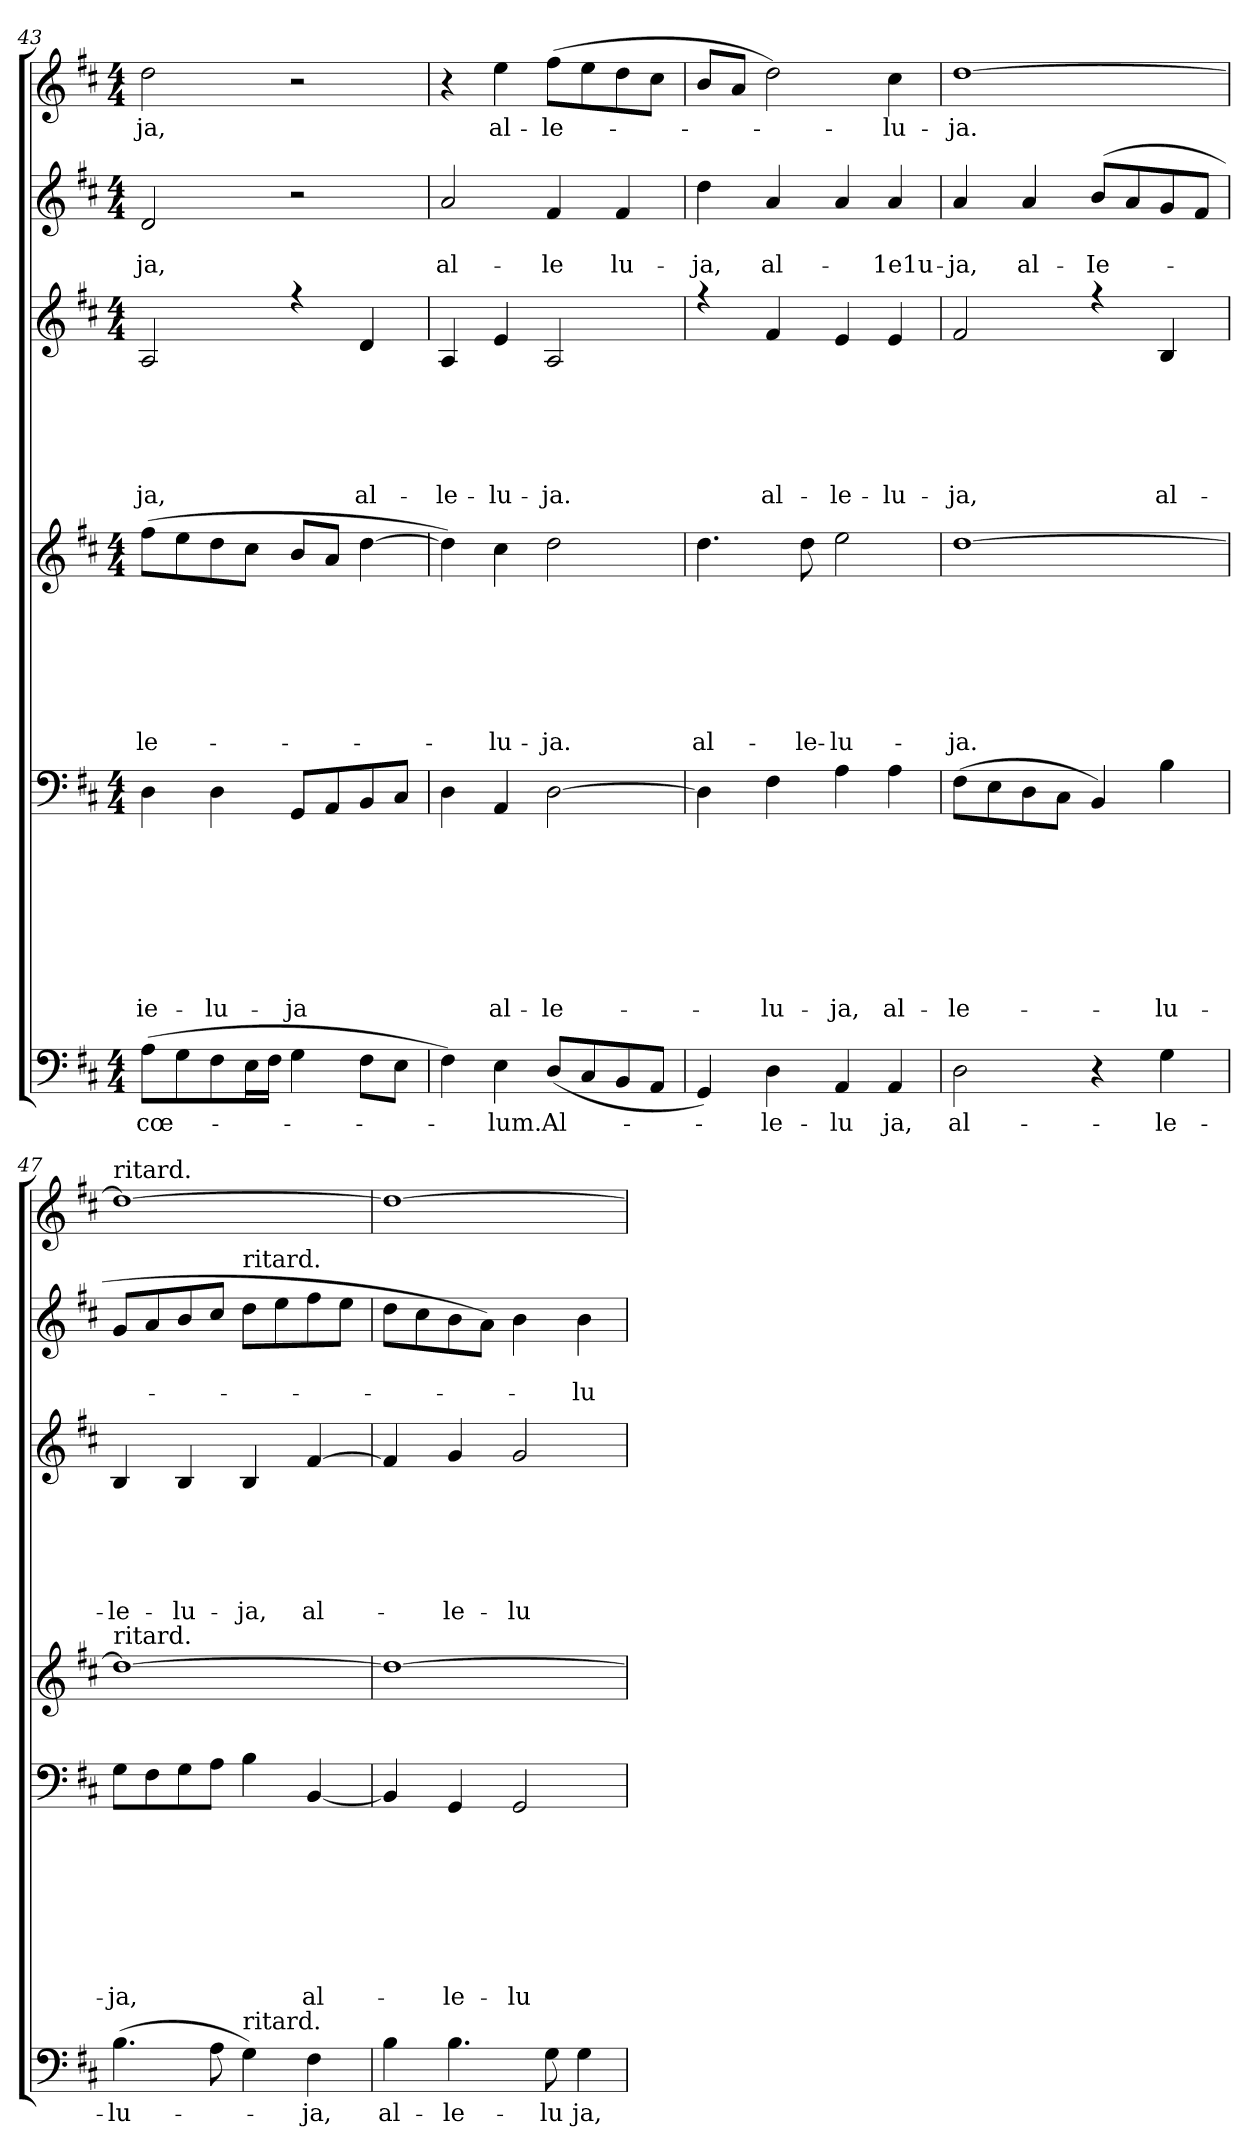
**kern	**text	**kern	**text	**text	**text	**text	**text	**text	**text	**text	**kern	**text	**text	**text	**text	**text	**text	**text	**kern	**text	**text	**text	**text	**text	**kern	**text	**text	**kern	**text
*part6	*part6	*part5	*part5	*part5	*part5	*part5	*part5	*part5	*part5	*part5	*part4	*part4	*part4	*part4	*part4	*part4	*part4	*part4	*part3	*part3	*part3	*part3	*part3	*part3	*part2	*part2	*part2	*part1	*part1
*staff6	*staff6	*staff5	*staff5	*staff5	*staff5	*staff5	*staff5	*staff5	*staff5	*staff5	*staff4	*staff4	*staff4	*staff4	*staff4	*staff4	*staff4	*staff4	*staff3	*staff3	*staff3	*staff3	*staff3	*staff3	*staff2	*staff2	*staff2	*staff1	*staff1
*clefF4	*	*clefF4	*	*	*	*	*	*	*	*	*clefG2	*	*	*	*	*	*	*	*clefG2	*	*	*	*	*	*clefG2	*	*	*clefG2	*
*	*	*	*	*	*	*	*	*	*	*	*ITrd7c12	*	*	*	*	*	*	*	*	*	*	*	*	*	*	*	*	*	*
*k[f#c#]	*	*k[f#c#]	*	*	*	*	*	*	*	*	*k[f#c#]	*	*	*	*	*	*	*	*k[f#c#]	*	*	*	*	*	*k[f#c#]	*	*	*k[f#c#]	*
*D:	*	*D:	*	*	*	*	*	*	*	*	*D:	*	*	*	*	*	*	*	*D:	*	*	*	*	*	*D:	*	*	*D:	*
*M4/4	*	*M4/4	*	*	*	*	*	*	*	*	*M4/4	*	*	*	*	*	*	*	*M4/4	*	*	*	*	*	*M4/4	*	*	*M4/4	*
=43	=43	=43	=43	=43	=43	=43	=43	=43	=43	=43	=43	=43	=43	=43	=43	=43	=43	=43	=43	=43	=43	=43	=43	=43	=43	=43	=43	=43	=43
!	!LO:LY:b	!	!	!	!	!	!	!	!	!LO:LY:b	!	!	!	!	!	!	!	!LO:LY:b	!	!	!	!	!	!LO:LY:b	!	!	!LO:LY:b	!	!LO:LY:b
*	*	*	*	*	*	*	*	*	*	*	*	*	*	*	*	*	*	*	*^	*	*	*	*	*	*	*	*	*	*
(>8A\L	cœ-	4D\	.	.	.	.	.	.	.	-ie-	(>8f#\L	.	.	.	.	.	.	-le-	2A/	1ryy	.	.	.	.	-ja,	2d/	.	-ja,	2dd\	ja,
8G\	.	.	.	.	.	.	.	.	.	.	8e\	.	.	.	.	.	.	.	.	.	.	.	.	.	.	.	.	.	.	.
!	!	!	!	!	!	!	!	!	!	!LO:LY:b	!	!	!	!	!	!	!	!	!	!	!	!	!	!	!	!	!	!	!	!
8F#\	.	4D\	.	.	.	.	.	.	.	-lu-	8d\	.	.	.	.	.	.	.	.	.	.	.	.	.	.	.	.	.	.	.
16E\L	.	.	.	.	.	.	.	.	.	.	8c#\J	.	.	.	.	.	.	.	.	.	.	.	.	.	.	.	.	.	.	.
16F#\JJ	.	.	.	.	.	.	.	.	.	.	.	.	.	.	.	.	.	.	.	.	.	.	.	.	.	.	.	.	.	.
!	!	!	!	!	!	!	!	!	!	!LO:LY:b	!	!	!	!	!	!	!	!	!	!	!	!	!	!	!	!	!	!	!	!
4G\	.	8GG/L	.	.	.	.	.	.	.	-ja	8B/L	.	.	.	.	.	.	.	4r	.	.	.	.	.	.	2r	.	.	2r	.
.	.	8AA/	.	.	.	.	.	.	.	.	8A/J	.	.	.	.	.	.	.	.	.	.	.	.	.	.	.	.	.	.	.
!	!	!	!	!	!	!	!	!	!	!	!	!	!	!	!	!	!	!	!	!	!	!	!	!	!LO:LY:b	!	!	!	!	!
8F#\L	.	8BB/	.	.	.	.	.	.	.	.	[>4d\	.	.	.	.	.	.	.	4d/	.	.	.	.	.	al-	.	.	.	.	.
8E\J	.	8C#/J	.	.	.	.	.	.	.	.	.	.	.	.	.	.	.	.	.	.	.	.	.	.	.	.	.	.	.	.
=44	=44	=44	=44	=44	=44	=44	=44	=44	=44	=44	=44	=44	=44	=44	=44	=44	=44	=44	=44	=44	=44	=44	=44	=44	=44	=44	=44	=44	=44	=44
!	!	!	!	!	!	!	!	!	!	!	!	!	!	!	!	!	!	!	!	!	!	!	!	!	!LO:LY:b	!	!	!LO:LY:b	!	!
4F#\)	.	4D\	.	.	.	.	.	.	.	.	4d\])	.	.	.	.	.	.	.	4A/	1ryy	.	.	.	.	-le-	2a/	.	al-	4r	.
!	!LO:LY:b	!	!	!	!	!	!	!	!	!LO:LY:b	!	!	!	!	!	!	!	!LO:LY:b	!	!	!	!	!	!	!LO:LY:b	!	!	!	!	!LO:LY:b
4E\	-lum.	4AA/	.	.	.	.	.	.	.	al-	4c#\	.	.	.	.	.	.	-lu-	4e/	.	.	.	.	.	-lu-	.	.	.	4ee\	al-
!	!LO:LY:b	!	!	!	!	!	!	!	!	!LO:LY:b	!	!	!	!	!	!	!	!LO:LY:b	!	!	!	!	!	!	!LO:LY:b	!	!	!LO:LY:b	!	!LO:LY:b
(>8D/L	Al-	[>2D\	.	.	.	.	.	.	.	-le-	2d\	.	.	.	.	.	.	-ja.	2A/	.	.	.	.	.	-ja.	4f#/	.	-le	(<8ff#\L	-le-
8C#/	.	.	.	.	.	.	.	.	.	.	.	.	.	.	.	.	.	.	.	.	.	.	.	.	.	.	.	.	8ee\	.
!	!	!	!	!	!	!	!	!	!	!	!	!	!	!	!	!	!	!	!	!	!	!	!	!	!	!	!	!LO:LY:b	!	!
8BB/	.	.	.	.	.	.	.	.	.	.	.	.	.	.	.	.	.	.	.	.	.	.	.	.	.	4f#/	.	lu-	8dd\	.
8AA/J	.	.	.	.	.	.	.	.	.	.	.	.	.	.	.	.	.	.	.	.	.	.	.	.	.	.	.	.	8cc#\J	.
=45	=45	=45	=45	=45	=45	=45	=45	=45	=45	=45	=45	=45	=45	=45	=45	=45	=45	=45	=45	=45	=45	=45	=45	=45	=45	=45	=45	=45	=45	=45
!	!	!	!	!	!	!	!	!	!	!	!	!	!	!	!	!	!	!LO:LY:b	!	!	!	!	!	!	!	!	!	!LO:LY:b	!	!
4GG/)	.	4D\]	.	.	.	.	.	.	.	.	4.d\	.	.	.	.	.	.	al-	4r	1ryy	.	.	.	.	.	4dd\	.	-ja,	8b/L	.
.	.	.	.	.	.	.	.	.	.	.	.	.	.	.	.	.	.	.	.	.	.	.	.	.	.	.	.	.	8a/J	.
!	!LO:LY:b	!	!	!	!	!	!	!	!	!LO:LY:b	!	!	!	!	!	!	!	!	!	!	!	!	!	!	!LO:LY:b	!	!	!LO:LY:b	!	!
4D\	-le-	4F#\	.	.	.	.	.	.	.	-lu-	.	.	.	.	.	.	.	.	4f#/	.	.	.	.	.	al-	4a/	.	al-	2dd\)	.
!	!	!	!	!	!	!	!	!	!	!	!	!	!	!	!	!	!	!LO:LY:b	!	!	!	!	!	!	!	!	!	!	!	!
.	.	.	.	.	.	.	.	.	.	.	8d\	.	.	.	.	.	.	-le-	.	.	.	.	.	.	.	.	.	.	.	.
!	!LO:LY:b	!	!	!	!	!	!	!	!	!LO:LY:b	!	!	!	!	!	!	!	!LO:LY:b	!	!	!	!	!	!	!LO:LY:b	!	!	!	!	!
4AA/	-lu	4A\	.	.	.	.	.	.	.	-ja,	2e\	.	.	.	.	.	.	-lu-	4e/	.	.	.	.	.	-le-	4a/	.	.	.	.
!	!LO:LY:b	!	!	!	!	!	!	!	!	!LO:LY:b	!	!	!	!	!	!	!	!	!	!	!	!	!	!	!LO:LY:b	!	!	!LO:LY:b	!	!LO:LY:b
4AA/	ja,	4A\	.	.	.	.	.	.	.	al-	.	.	.	.	.	.	.	.	4e/	.	.	.	.	.	-lu-	4a/	.	-1e­1u-	4cc#\	-lu-
!!LO:LB:g=z
=46	=46	=46	=46	=46	=46	=46	=46	=46	=46	=46	=46	=46	=46	=46	=46	=46	=46	=46	=46	=46	=46	=46	=46	=46	=46	=46	=46	=46	=46	=46
!	!LO:LY:b	!	!	!	!	!	!	!	!	!LO:LY:b	!	!	!	!	!	!	!	!LO:LY:b	!	!	!	!	!	!	!LO:LY:b	!	!	!LO:LY:b	!	!LO:LY:b
2D\	al-	(>8F#\L	.	.	.	.	.	.	.	-le-	[>1d	.	.	.	.	.	.	-ja.	2f#/	1ryy	.	.	.	.	-ja,	4a/	.	-ja,	[>1dd	-ja.
.	.	8E\	.	.	.	.	.	.	.	.	.	.	.	.	.	.	.	.	.	.	.	.	.	.	.	.	.	.	.	.
!	!	!	!	!	!	!	!	!	!	!	!	!	!	!	!	!	!	!	!	!	!	!	!	!	!	!	!	!LO:LY:b	!	!
.	.	8D\	.	.	.	.	.	.	.	.	.	.	.	.	.	.	.	.	.	.	.	.	.	.	.	4a/	.	al-	.	.
.	.	8C#\J	.	.	.	.	.	.	.	.	.	.	.	.	.	.	.	.	.	.	.	.	.	.	.	.	.	.	.	.
!	!	!	!	!	!	!	!	!	!	!	!	!	!	!	!	!	!	!	!	!	!	!	!	!	!	!	!	!LO:LY:b	!	!
4r	.	4BB/)	.	.	.	.	.	.	.	.	.	.	.	.	.	.	.	.	4r	.	.	.	.	.	.	(<8b/L	.	-Ie-	.	.
.	.	.	.	.	.	.	.	.	.	.	.	.	.	.	.	.	.	.	.	.	.	.	.	.	.	8a/	.	.	.	.
!	!LO:LY:b	!	!	!	!	!	!	!	!	!LO:LY:b	!	!	!	!	!	!	!	!	!	!	!	!	!	!	!LO:LY:b	!	!	!	!	!
4G\	-le-	4B\	.	.	.	.	.	.	.	-lu-	.	.	.	.	.	.	.	.	4B/	.	.	.	.	.	al-	8g/	.	.	.	.
.	.	.	.	.	.	.	.	.	.	.	.	.	.	.	.	.	.	.	.	.	.	.	.	.	.	8f#/J	.	.	.	.
=47	=47	=47	=47	=47	=47	=47	=47	=47	=47	=47	=47	=47	=47	=47	=47	=47	=47	=47	=47	=47	=47	=47	=47	=47	=47	=47	=47	=47	=47	=47
!	!	!	!	!	!	!	!	!	!	!	!	!	!	!	!	!	!	!	!	!	!	!	!	!	!	!	!	!	!LO:TX:a:t=ritard.	!
!	!	!	!	!	!	!	!	!	!	!	!LO:TX:a:t=ritard.	!	!	!	!	!	!	!	!	!	!	!	!	!	!	!	!	!	!	!
!	!LO:LY:b	!	!	!	!	!	!	!	!	!LO:LY:b	!	!	!	!	!	!	!	!	!	!	!	!	!	!	!LO:LY:b	!	!	!	!	!
(>4.B\	-lu-	8G\L	.	.	.	.	.	.	.	-ja,	1d_	.	.	.	.	.	.	.	4B/	1ryy	.	.	.	.	-le-	8g/L	.	.	1dd_	.
.	.	8F#\	.	.	.	.	.	.	.	.	.	.	.	.	.	.	.	.	.	.	.	.	.	.	.	8a/	.	.	.	.
!	!	!	!	!	!	!	!	!	!	!	!	!	!	!	!	!	!	!	!	!	!	!	!	!	!LO:LY:b	!	!	!	!	!
.	.	8G\	.	.	.	.	.	.	.	.	.	.	.	.	.	.	.	.	4B/	.	.	.	.	.	-lu-	8b/	.	.	.	.
8A\	.	8A\J	.	.	.	.	.	.	.	.	.	.	.	.	.	.	.	.	.	.	.	.	.	.	.	8cc#/J	.	.	.	.
!	!	!	!	!	!	!	!	!	!	!	!	!	!	!	!	!	!	!	!	!	!	!	!	!	!	!LO:TX:a:t=ritard.	!	!	!	!
!LO:TX:a:t=ritard.	!	!	!	!	!	!	!	!	!	!	!	!	!	!	!	!	!	!	!	!	!	!	!	!	!	!	!	!	!	!
!	!	!	!	!	!	!	!	!	!	!	!	!	!	!	!	!	!	!	!	!	!	!	!	!	!LO:LY:b	!	!	!	!	!
4G\)	.	4B\	.	.	.	.	.	.	.	.	.	.	.	.	.	.	.	.	4B/	.	.	.	.	.	-ja,	8dd\L	.	.	.	.
.	.	.	.	.	.	.	.	.	.	.	.	.	.	.	.	.	.	.	.	.	.	.	.	.	.	8ee\	.	.	.	.
!	!LO:LY:b	!	!	!	!	!	!	!	!	!LO:LY:b	!	!	!	!	!	!	!	!	!	!	!	!	!	!	!LO:LY:b	!	!	!	!	!
4F#\	-ja,	[<4BB/	.	.	.	.	.	.	.	al-	.	.	.	.	.	.	.	.	[<4f#/	.	.	.	.	.	al-	8ff#\	.	.	.	.
.	.	.	.	.	.	.	.	.	.	.	.	.	.	.	.	.	.	.	.	.	.	.	.	.	.	8ee\J	.	.	.	.
=48	=48	=48	=48	=48	=48	=48	=48	=48	=48	=48	=48	=48	=48	=48	=48	=48	=48	=48	=48	=48	=48	=48	=48	=48	=48	=48	=48	=48	=48	=48
!	!LO:LY:b	!	!	!	!	!	!	!	!	!	!	!	!	!	!	!	!	!	!	!	!	!	!	!	!	!	!	!	!	!
4B\	al-	4BB/]	.	.	.	.	.	.	.	.	1d_	.	.	.	.	.	.	.	4f#/]	1ryy	.	.	.	.	.	8dd\L	.	.	1dd_	.
.	.	.	.	.	.	.	.	.	.	.	.	.	.	.	.	.	.	.	.	.	.	.	.	.	.	8cc#\	.	.	.	.
!	!LO:LY:b	!	!	!	!	!	!	!	!	!LO:LY:b	!	!	!	!	!	!	!	!	!	!	!	!	!	!	!LO:LY:b	!	!	!	!	!
4.B\	-le-	4GG/	.	.	.	.	.	.	.	-le-	.	.	.	.	.	.	.	.	4g/	.	.	.	.	.	-le-	8b\	.	.	.	.
.	.	.	.	.	.	.	.	.	.	.	.	.	.	.	.	.	.	.	.	.	.	.	.	.	.	8a\J)	.	.	.	.
!	!	!	!	!	!	!	!	!	!	!LO:LY:b	!	!	!	!	!	!	!	!	!	!	!	!	!	!	!LO:LY:b	!	!	!	!	!
.	.	2GG/	.	.	.	.	.	.	.	-lu-	.	.	.	.	.	.	.	.	2g/	.	.	.	.	.	-lu-	4b\	.	.	.	.
!	!LO:LY:b	!	!	!	!	!	!	!	!	!	!	!	!	!	!	!	!	!	!	!	!	!	!	!	!	!	!	!	!	!
8G\	-lu	.	.	.	.	.	.	.	.	.	.	.	.	.	.	.	.	.	.	.	.	.	.	.	.	.	.	.	.	.
!	!LO:LY:b	!	!	!	!	!	!	!	!	!	!	!	!	!	!	!	!	!	!	!	!	!	!	!	!	!	!	!LO:LY:b	!	!
4G\	ja,	.	.	.	.	.	.	.	.	.	.	.	.	.	.	.	.	.	.	.	.	.	.	.	.	4b\	.	-lu	.	.
*	*	*	*	*	*	*	*	*	*	*	*	*	*	*	*	*	*	*	*v	*v	*	*	*	*	*	*	*	*	*	*
=	=	=	=	=	=	=	=	=	=	=	=	=	=	=	=	=	=	=	=	=	=	=	=	=	=	=	=	=	=
*-	*-	*-	*-	*-	*-	*-	*-	*-	*-	*-	*-	*-	*-	*-	*-	*-	*-	*-	*-	*-	*-	*-	*-	*-	*-	*-	*-	*-	*-
